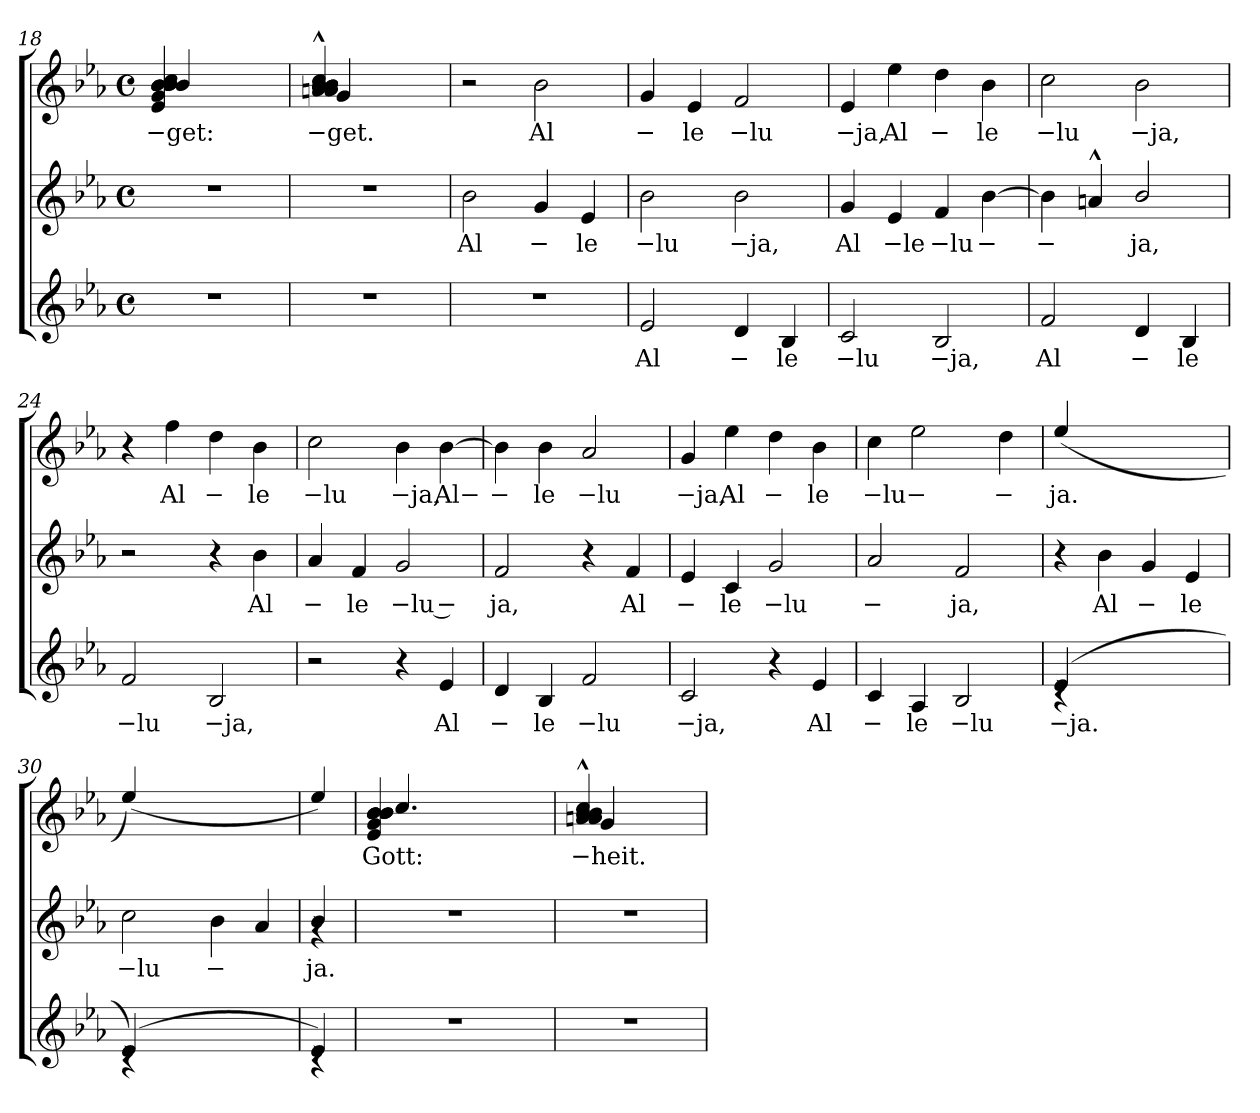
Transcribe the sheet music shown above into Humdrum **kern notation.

**kern	**text	**kern	**text	**kern	**text
*part3	*part3	*part2	*part2	*part1	*part1
*staff3	*staff3	*staff2	*staff2	*staff1	*staff1
!!LO:PB:g=z
*clefG2	*	*clefG2	*	*clefG2	*
*k[b-e-a-]	*	*k[b-e-a-]	*	*k[b-e-a-]	*
*E-:	*	*E-:	*	*E-:	*
*M4/4	*	*M4/4	*	*M4/4	*
*met(c)	*	*met(c)	*	*met(c)	*
=18	=18	=18	=18	=18	=18
!	!	!	!	!	!LO:LY:b
*	*	*	*	*^	*
!	!	!	!	!	!	!LO:LY:b:rj
1r	.	1r	.	4e-/ 4g/ 4b-/ 4b-/ 4b-/ 4b-/ 4b-/ 4cc/	4b-/	−get:
.	.	.	.	2.ryy	2.ryy	.
=19	=19	=19	=19	=19	=19	=19
!	!	!	!	!	!	!LO:LY:b
!	!	!	!	!	!	!LO:LY:b:rj
1r	.	1r	.	4an/^^> 4a/^^> 4b-/^^> 4b-/^^> 4b-/^^> 4b-/^^> 4b-/^^> 4b-/^^> 4cc/^^>	4g/	−get.
.	.	.	.	2.ryy	2.ryy	.
!!LO:LB:g=z
=20	=20	=20	=20	=20	=20	=20
!	!	!	!LO:LY:b	!	!	!
*	*	*	*	*v	*v	*
1r	.	2b-\	Al	2r	.
!	!	!	!LO:LY:b	!	!LO:LY:b
.	.	4g/	−	2b-\	Al
!	!	!	!LO:LY:b	!	!
.	.	4e-/	le	.	.
=21	=21	=21	=21	=21	=21
!	!LO:LY:b	!	!LO:LY:b:rj	!	!LO:LY:b
2e-/	Al	2b-\	−lu	4g/	−
!	!	!	!	!	!LO:LY:b
.	.	.	.	4e-/	le
!	!LO:LY:b	!	!LO:LY:b:rj	!	!LO:LY:b:rj
4d/	−	2b-\	−ja,	2f/	−lu
!	!LO:LY:b	!	!	!	!
4B-/	le	.	.	.	.
=22	=22	=22	=22	=22	=22
!	!LO:LY:b:rj	!	!LO:LY:b	!	!LO:LY:b:rj
2c/	−lu	4g/	Al	4e-/	−ja,
!	!	!	!LO:LY:b:rj	!	!LO:LY:b
.	.	4e-/	−le	4ee-\	Al
!	!LO:LY:b:rj	!	!LO:LY:b:rj	!	!LO:LY:b
2B-/	−ja,	4f/	−lu	4dd\	−
!	!	!	!LO:LY:b	!	!LO:LY:b
.	.	[>4b-\	−	4b-\	le
=23	=23	=23	=23	=23	=23
!	!LO:LY:b	!	!LO:LY:b	!	!LO:LY:b:rj
2f/	Al	4b-\]	−	2cc\	−lu
.	.	4an^^</	.	.	.
!	!LO:LY:b	!	!LO:LY:b	!	!LO:LY:b:rj
4d/	−	2b-/	ja,	2b-\	−ja,
!	!LO:LY:b	!	!	!	!
4B-/	le	.	.	.	.
=24	=24	=24	=24	=24	=24
!	!LO:LY:b:rj	!	!	!	!
2f/	−lu	2r	.	4r	.
!	!	!	!	!	!LO:LY:b
.	.	.	.	4ff\	Al
!	!LO:LY:b:rj	!	!	!	!LO:LY:b
2B-/	−ja,	4r	.	4dd\	−
!	!	!	!LO:LY:b	!	!LO:LY:b
.	.	4b-\	Al	4b-\	le
=25	=25	=25	=25	=25	=25
!	!	!	!LO:LY:b	!	!LO:LY:b:rj
2r	.	4a-/	−	2cc\	−lu
!	!	!	!LO:LY:b	!	!
.	.	4f/	le	.	.
!	!	!	!LO:LY:b:rj	!	!LO:LY:b:rj
4r	.	2g/	−lu −	4b-\	−ja,
!	!LO:LY:b	!	!	!	!LO:LY:b
4e-/	Al	.	.	[<4b-\	Al−
!!LO:LB:g=z
=26	=26	=26	=26	=26	=26
!	!LO:LY:b	!	!LO:LY:b	!	!LO:LY:b
4d/	−	2f/	ja,	4b-\]	−
!	!LO:LY:b	!	!	!	!LO:LY:b
4B-/	le	.	.	4b-\	le
!	!LO:LY:b:rj	!	!	!	!LO:LY:b:rj
2f/	−lu	4r	.	2a-/	−lu
!	!	!	!LO:LY:b	!	!
.	.	4f/	Al	.	.
=27	=27	=27	=27	=27	=27
!	!LO:LY:b:rj	!	!LO:LY:b	!	!LO:LY:b:rj
2c/	−ja,	4e-/	−	4g/	−ja,
!	!	!	!LO:LY:b	!	!LO:LY:b
.	.	4c/	le	4ee-\	Al
!	!	!	!LO:LY:b:rj	!	!LO:LY:b
4r	.	2g/	−lu	4dd\	−
!	!LO:LY:b	!	!	!	!LO:LY:b
4e-/	Al	.	.	4b-\	le
=28	=28	=28	=28	=28	=28
!	!LO:LY:b	!	!LO:LY:b	!	!LO:LY:b:rj
4c/	−	2a-/	−	4cc\	−lu
!	!LO:LY:b	!	!	!	!LO:LY:b
4A-/	le	.	.	2ee-\	−
!	!LO:LY:b:rj	!	!LO:LY:b	!	!
2B-/	−lu	2f/	ja,	.	.
!	!	!	!	!	!LO:LY:b
.	.	.	.	4dd\	−
=29	=29	=29	=29	=29	=29
!LO:N:head=solid	!LO:LY:b:rj	!	!	!LO:N:head=solid	!LO:LY:b
*^	*	*	*	*	*
(4e-/	4rc	−ja.	4r	.	(4ee-/	ja.
!	!	!	!	!LO:LY:b	!	!
2.ryy	2.ryy	.	4b-\	Al	2.ryy	.
!	!	!	!	!LO:LY:b	!	!
.	.	.	4g/	−	.	.
!	!	!	!	!LO:LY:b	!	!
.	.	.	4e-/	le	.	.
=30	=30	=30	=30	=30	=30	=30
!LO:N:head=solid	!	!	!	!LO:LY:b:rj	!LO:N:head=solid	!
(4e-/)	4rc	.	2cc\	−lu	(4ee-/)	.
2.ryy	2.ryy	.	.	.	2.ryy	.
!	!	!	!	!LO:LY:b	!	!
.	.	.	4b-\	−	.	.
.	.	.	4a-/	.	.	.
=31	=31	=31	=31	=31	=31	=31
!LO:N:head=solid	!	!	!LO:N:head=solid	!LO:LY:b	!LO:N:head=solid	!
*	*	*	*^	*	*	*
4e-/)	4rc	.	4b-/	4rg	ja.	4ee-/)	.
!!LO:LB:g=z
=32!	=32!	=32!	=32!	=32!	=32!	=32!	=32!
!	!	!	!	!	!	!LO:TX:a:i:t=Vers II	!
!	!	!	!	!	!	!	!LO:LY:b
*	*	*	*	*	*	*^	*
!	!	!	!	!	!	!	!	!LO:LY:b
*v	*v	*	*	*	*	*	*	*
*	*	*v	*v	*	*	*	*
1r	.	1r	.	4e-/ 4g/ 4b-/ 4b-/ 4b-/ 4b-/ 4b-/ 4b-/ 4b-/	4.cc/	Gott:
.	.	.	.	2ryy	.	.
.	.	.	.	.	2ryy	.
.	.	.	.	8ryy	.	.
.	.	.	.	8ryy	8ryy	.
=33	=33	=33	=33	=33	=33	=33
!	!	!	!	!	!	!LO:LY:b
!	!	!	!	!	!	!LO:LY:b:rj
1r	.	1r	.	4an/^^> 4a/^^> 4b-/^^> 4b-/^^> 4cc/^^>	4g/	−heit.
.	.	.	.	2.ryy	2.ryy	.
*	*	*	*	*v	*v	*
=	=	=	=	=	=
*-	*-	*-	*-	*-	*-
